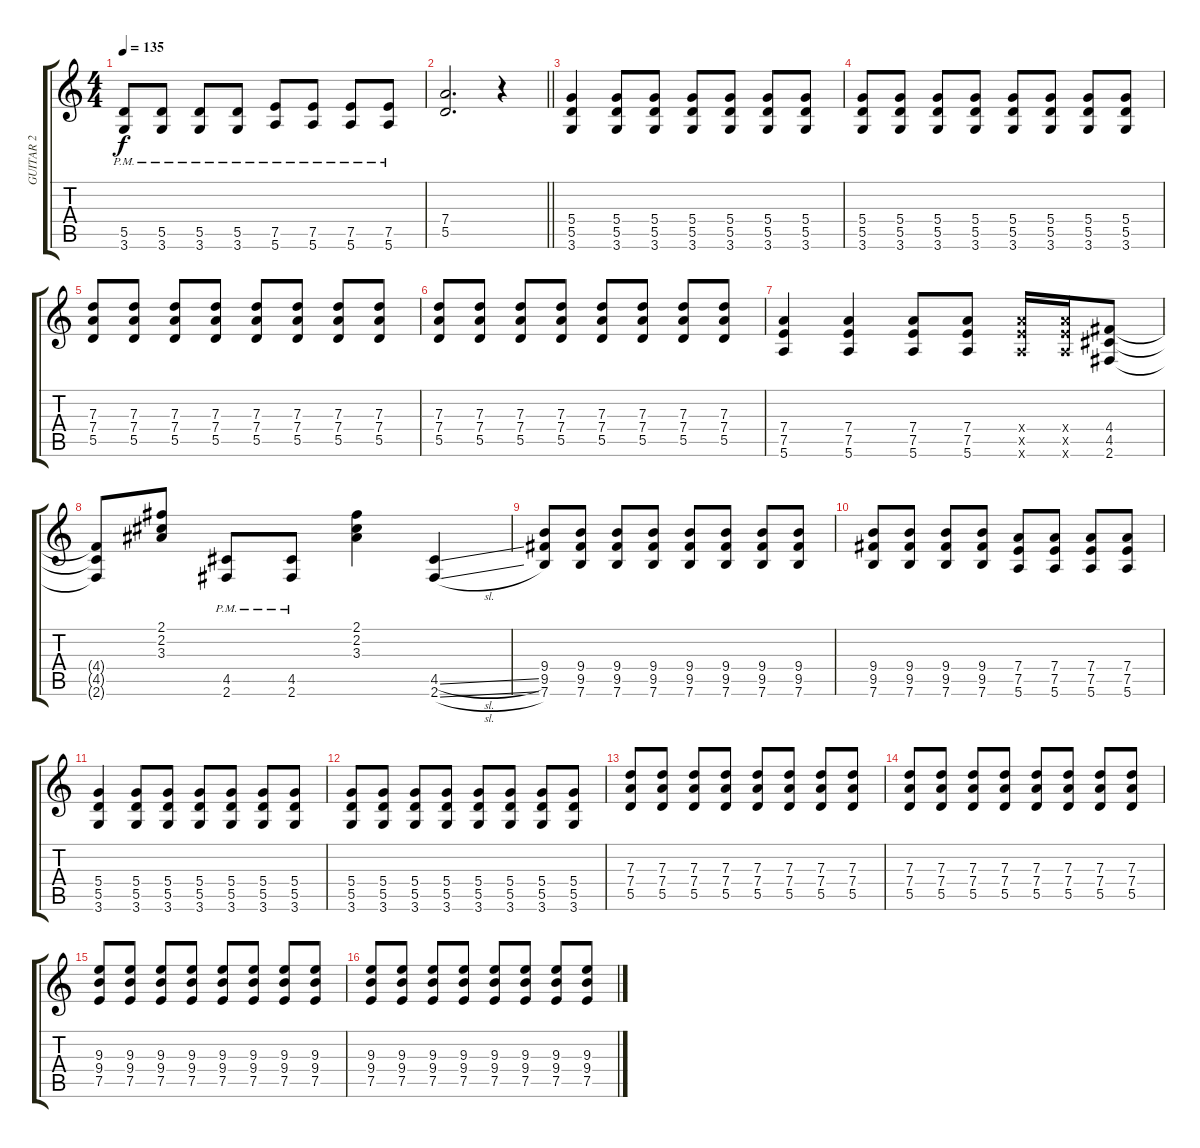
\track ("GUITAR 2" "GUITAR 2") {instrument overdrivenguitar}
\staff {score tabs}
\tuning (E4 B3 G3 D3 A2 E2) {hide}
\ts (4 4)
\tempo 135
\clef g2
\ks c
(5.5{pm} 3.6{pm}).8{dy f} (5.5{pm} 3.6{pm}).8 (5.5{pm} 3.6{pm}).8 (5.5{pm} 3.6{pm}).8 (7.5{pm} 5.6{pm}).8 (7.5{pm} 5.6{pm}).8 (7.5{pm} 5.6{pm}).8 (7.5{pm} 5.6{pm}).8 |
\barLineRight lightlight
(7.4 5.5).2{d} r.4 |
(5.4 5.5 3.6).4 (5.4 5.5 3.6).8 (5.4 5.5 3.6).8 (5.4 5.5 3.6).8 (5.4 5.5 3.6).8 (5.4 5.5 3.6).8 (5.4 5.5 3.6).8 |
(5.4 5.5 3.6).8 (5.4 5.5 3.6).8 (5.4 5.5 3.6).8 (5.4 5.5 3.6).8 (5.4 5.5 3.6).8 (5.4 5.5 3.6).8 (5.4 5.5 3.6).8 (5.4 5.5 3.6).8 |
(7.3 7.4 5.5).8 (7.3 7.4 5.5).8 (7.3 7.4 5.5).8 (7.3 7.4 5.5).8 (7.3 7.4 5.5).8 (7.3 7.4 5.5).8 (7.3 7.4 5.5).8 (7.3 7.4 5.5).8 |
(7.3 7.4 5.5).8 (7.3 7.4 5.5).8 (7.3 7.4 5.5).8 (7.3 7.4 5.5).8 (7.3 7.4 5.5).8 (7.3 7.4 5.5).8 (7.3 7.4 5.5).8 (7.3 7.4 5.5).8 |
(7.4 7.5 5.6).4 (7.4 7.5 5.6).4 (7.4 7.5 5.6).8 (7.4 7.5 5.6).8 (7.4{x} 7.5{x} 5.6{x}).16 (7.4{x} 7.5{x} 5.6{x}).16 (4.4 4.5 2.6).8 |
(4.4{t} 4.5{t} 2.6{t}).8 (2.1 2.2 3.3).8 (4.5{pm} 2.6{pm}).8 (4.5{pm} 2.6{pm}).8 (2.1 2.2 3.3).4 (4.5{sl} 2.6{sl}).4 |
(9.4 9.5 7.6).8 (9.4 9.5 7.6).8 (9.4 9.5 7.6).8 (9.4 9.5 7.6).8 (9.4 9.5 7.6).8 (9.4 9.5 7.6).8 (9.4 9.5 7.6).8 (9.4 9.5 7.6).8 |
(9.4 9.5 7.6).8 (9.4 9.5 7.6).8 (9.4 9.5 7.6).8 (9.4 9.5 7.6).8 (7.4 7.5 5.6).8 (7.4 7.5 5.6).8 (7.4 7.5 5.6).8 (7.4 7.5 5.6).8 |
(5.4 5.5 3.6).4 (5.4 5.5 3.6).8 (5.4 5.5 3.6).8 (5.4 5.5 3.6).8 (5.4 5.5 3.6).8 (5.4 5.5 3.6).8 (5.4 5.5 3.6).8 |
(5.4 5.5 3.6).8 (5.4 5.5 3.6).8 (5.4 5.5 3.6).8 (5.4 5.5 3.6).8 (5.4 5.5 3.6).8 (5.4 5.5 3.6).8 (5.4 5.5 3.6).8 (5.4 5.5 3.6).8 |
(7.3 7.4 5.5).8 (7.3 7.4 5.5).8 (7.3 7.4 5.5).8 (7.3 7.4 5.5).8 (7.3 7.4 5.5).8 (7.3 7.4 5.5).8 (7.3 7.4 5.5).8 (7.3 7.4 5.5).8 |
(7.3 7.4 5.5).8 (7.3 7.4 5.5).8 (7.3 7.4 5.5).8 (7.3 7.4 5.5).8 (7.3 7.4 5.5).8 (7.3 7.4 5.5).8 (7.3 7.4 5.5).8 (7.3 7.4 5.5).8 |
(9.3 9.4 7.5).8 (9.3 9.4 7.5).8 (9.3 9.4 7.5).8 (9.3 9.4 7.5).8 (9.3 9.4 7.5).8 (9.3 9.4 7.5).8 (9.3 9.4 7.5).8 (9.3 9.4 7.5).8 |
(9.3 9.4 7.5).8 (9.3 9.4 7.5).8 (9.3 9.4 7.5).8 (9.3 9.4 7.5).8 (9.3 9.4 7.5).8 (9.3 9.4 7.5).8 (9.3 9.4 7.5).8 (9.3 9.4 7.5).8
